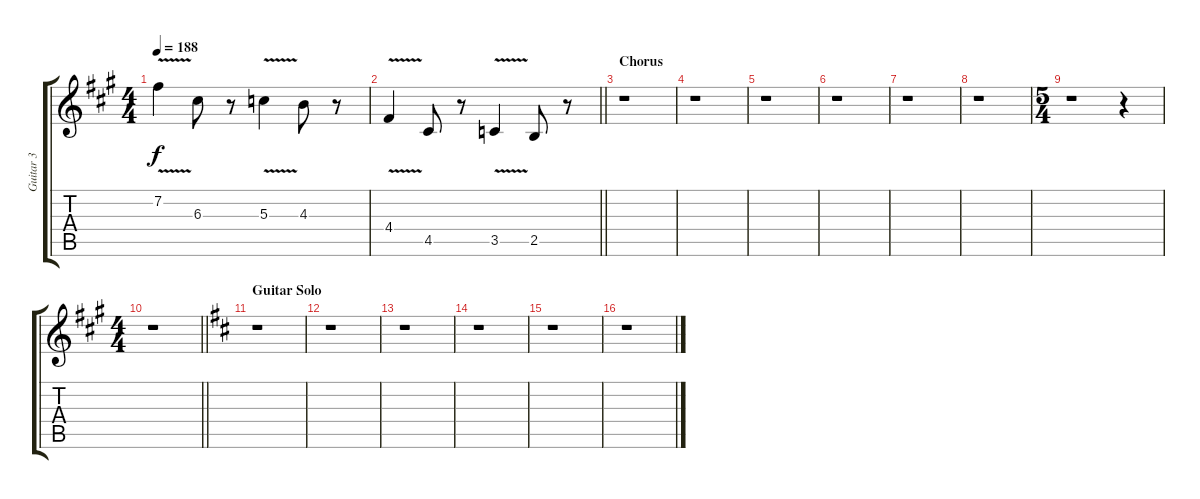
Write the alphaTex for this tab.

\track ("Guitar 3" "Guitar 3") {instrument overdrivenguitar}
\staff {score tabs}
\tuning (E4 B3 G3 D3 A2 E2) {hide}
\ts (4 4)
\tempo 188
\clef g2
\ks a
7.2{v}.4{dy f} 6.3.8 r.8 5.3{v}.4 4.3.8 r.8 |
\barLineRight lightlight
4.4{v}.4 4.5.8 r.8 3.5{v}.4 2.5.8 r.8 |
\section ("" "Chorus")
r.1 |
r.1 |
r.1 |
r.1 |
r.1 |
r.1 |
\ts (5 4)
r.1 r.4 |
\ts (4 4)
\barLineRight lightlight
r.1 |
\section ("" "Guitar Solo")
\ks d
r.1 |
r.1 |
r.1 |
r.1 |
r.1 |
r.1
